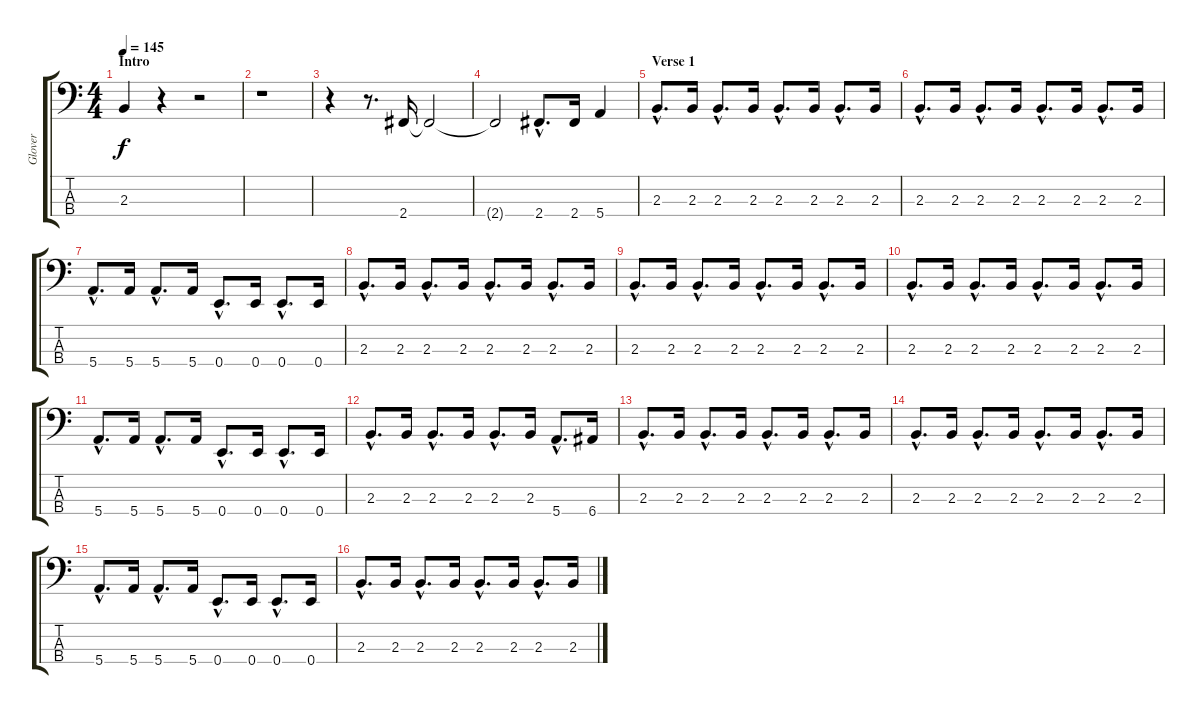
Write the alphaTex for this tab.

\track ("Glover" "Glover") {instrument electricbassfinger}
\staff {score tabs}
\tuning (G2 D2 A1 E1) {hide}
\ts (4 4)
\section ("" "Intro")
\tempo 145
\clef f4
\ks c
2.3.4{dy f instrument electricbassfinger} r.4 r.2 |
r.1 |
r.4 r.8{d} 2.4.16 2.4{t}.2 |
2.4{t}.2 2.4{hac}.8{d} 2.4.16 5.4.4 |
\section ("" "Verse 1")
2.3{hac}.8{d} 2.3.16 2.3{hac}.8{d} 2.3.16 2.3{hac}.8{d} 2.3.16 2.3{hac}.8{d} 2.3.16 |
2.3{hac}.8{d} 2.3.16 2.3{hac}.8{d} 2.3.16 2.3{hac}.8{d} 2.3.16 2.3{hac}.8{d} 2.3.16 |
5.4{hac}.8{d} 5.4.16 5.4{hac}.8{d} 5.4.16 0.4{hac}.8{d} 0.4.16 0.4{hac}.8{d} 0.4.16 |
2.3{hac}.8{d} 2.3.16 2.3{hac}.8{d} 2.3.16 2.3{hac}.8{d} 2.3.16 2.3{hac}.8{d} 2.3.16 |
2.3{hac}.8{d} 2.3.16 2.3{hac}.8{d} 2.3.16 2.3{hac}.8{d} 2.3.16 2.3{hac}.8{d} 2.3.16 |
2.3{hac}.8{d} 2.3.16 2.3{hac}.8{d} 2.3.16 2.3{hac}.8{d} 2.3.16 2.3{hac}.8{d} 2.3.16 |
5.4{hac}.8{d} 5.4.16 5.4{hac}.8{d} 5.4.16 0.4{hac}.8{d} 0.4.16 0.4{hac}.8{d} 0.4.16 |
2.3{hac}.8{d} 2.3.16 2.3{hac}.8{d} 2.3.16 2.3{hac}.8{d} 2.3.16 5.4{hac}.8{d} 6.4.16 |
2.3{hac}.8{d} 2.3.16 2.3{hac}.8{d} 2.3.16 2.3{hac}.8{d} 2.3.16 2.3{hac}.8{d} 2.3.16 |
2.3{hac}.8{d} 2.3.16 2.3{hac}.8{d} 2.3.16 2.3{hac}.8{d} 2.3.16 2.3{hac}.8{d} 2.3.16 |
5.4{hac}.8{d} 5.4.16 5.4{hac}.8{d} 5.4.16 0.4{hac}.8{d} 0.4.16 0.4{hac}.8{d} 0.4.16 |
2.3{hac}.8{d} 2.3.16 2.3{hac}.8{d} 2.3.16 2.3{hac}.8{d} 2.3.16 2.3{hac}.8{d} 2.3.16
